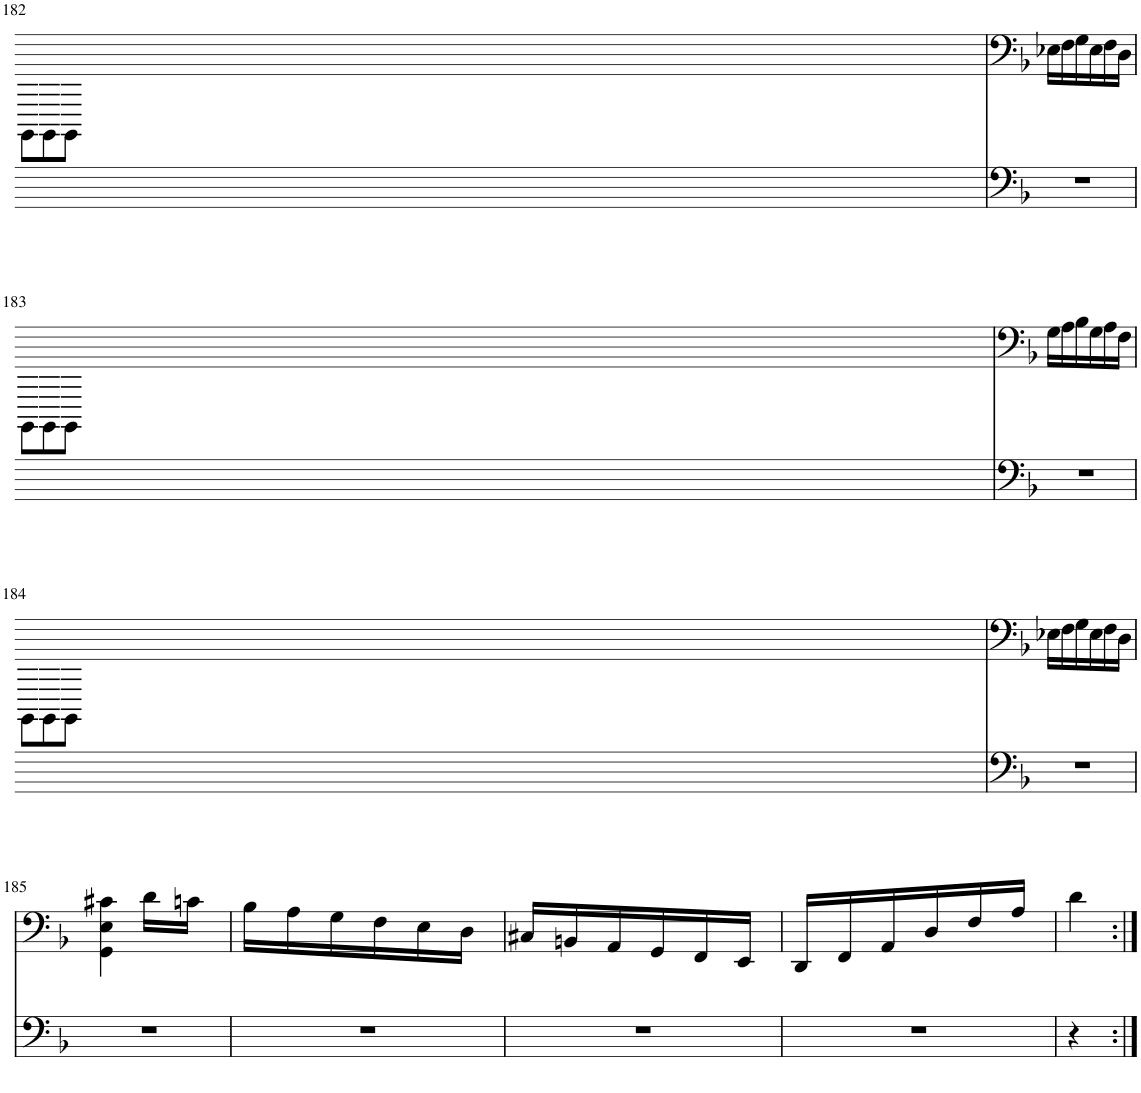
**kern	**kern
*part2	*part1
*staff2	*staff1
*I"Violoncello	*I"Violoncello
*I'Vc	*I'Vc
!!LO:PB:g=z
*clefF4	*clefF4
*k[]	*k[]
*M3/4	*M3/8
=182	=182
*	*^
2.r	16E-X\LL	8GG\L
.	16F\	.
.	16G\	8GG\
.	16E-\	.
.	16F\	8GG\J
.	16D\JJ	.
.	4.ryy	4.ryy
!!LO:LB:g=z	!!
=183	=183	=183
2.r	16G\LL	8GG\L
.	16A\	.
.	16B-\	8GG\
.	16G\	.
.	16A\	8GG\J
.	16F\JJ	.
.	4.ryy	4.ryy
!!LO:LB:g=z	!!
=184	=184	=184
2.r	16E-X\LL	8GG\L
.	16F\	.
.	16G\	8GG\
.	16E-\	.
.	16F\	8GG\J
.	16D\JJ	.
.	4.ryy	4.ryy
*	*v	*v
!!LO:LB:g=z
=185	=185
2.r	4GG\ 4E\ 4c#X\
.	16d\LL
.	16cn\JJ
.	4.ryy
=186	=186
2.r	16B-\LL
.	16A\
.	16G\
.	16F\
.	16E\
.	16D\JJ
.	4.ryy
=187	=187
2.r	16C#X/LL
.	16BBn/
.	16AA/
.	16GG/
.	16FF/
.	16EE/JJ
.	4.ryy
=188	=188
2.r	16DD/LL
.	16FF/
.	16AA/
.	16D/
.	16F/
.	16A/JJ
.	4.ryy
=189	=189
4r	4d\
=:|!	=:|!
*-	*-
